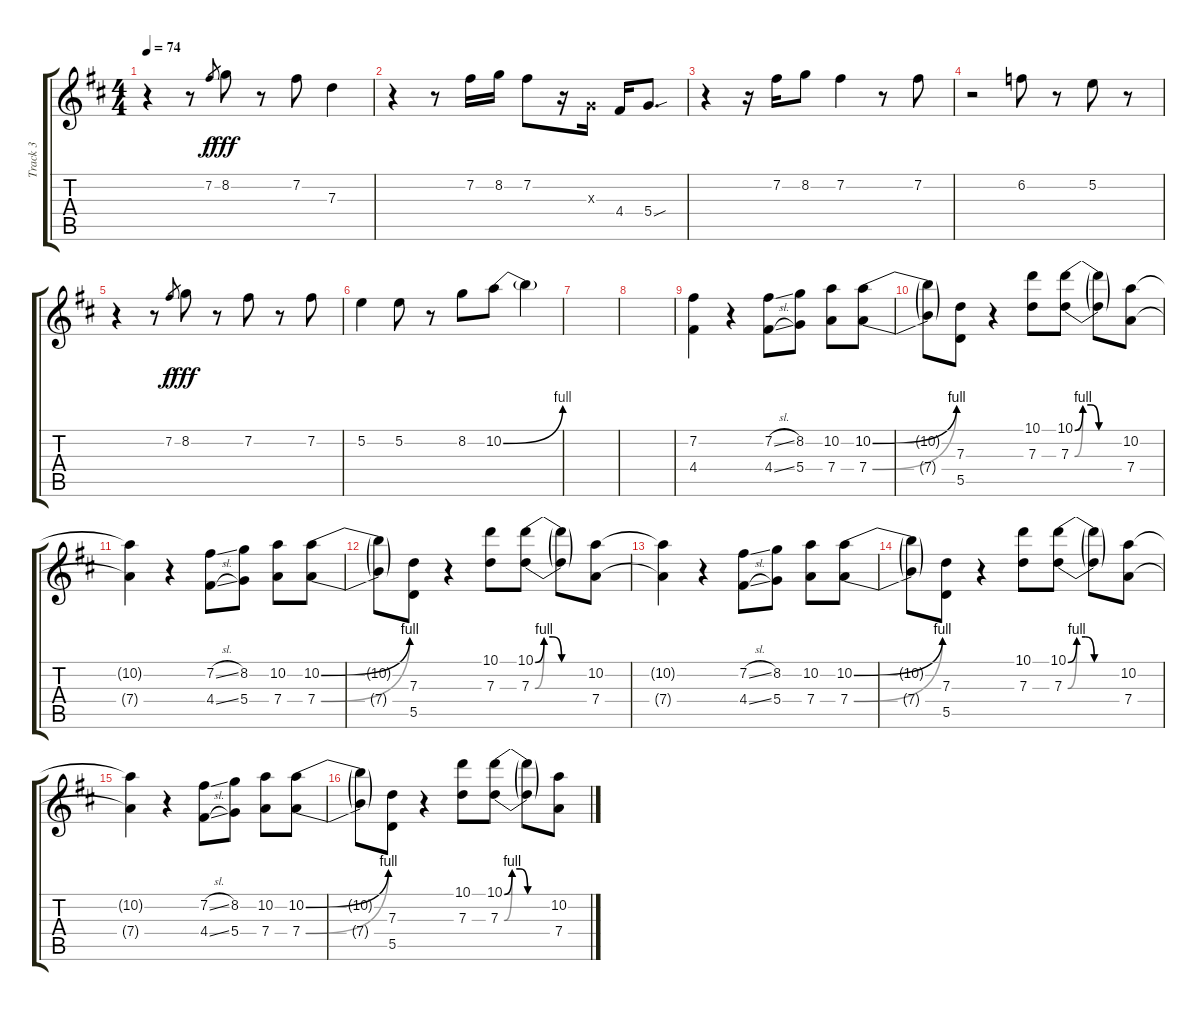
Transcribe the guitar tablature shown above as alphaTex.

\track ("Track 3" "Track 3") {instrument distortionguitar}
\staff {score tabs}
\tuning (E4 B3 G3 D3 A2 E2) {hide}
\ts (4 4)
\tempo 74
\clef g2
\ks d
r.4{dy fff} r.8 7.2.8{gr dy f} 8.2.8{dy fff} r.8 7.2.8 7.3.4 |
r.4 r.8 7.2.16 8.2.16 7.2.8 r.16 0.3{x}.16 4.4.16 5.4{sou}.8{d} |
r.4 r.16 7.2.16 8.2.8 7.2.4 r.8 7.2.8 |
r.2 6.2.8 r.8 5.2.8 r.8 |
r.4 r.8 7.2.8{gr dy f} 8.2.8{dy fff} r.8 7.2.8 r.8 7.2.8 |
5.2.4 5.2.8 r.8 8.2.8 10.2{be (bend 0 0 60 4)}.8 10.2{t}.4 |
|
|
(7.2 4.4).4 r.4 (7.2{sl} 4.4{sl}).8 (8.2 5.4).8 (10.2 7.4).8 (10.2{be (bend 0 0 60 4)} 7.4{be (bend 0 0 60 4)}).8 |
(10.2{t} 7.4{t}).8 (7.3 5.5).8 r.4 (10.1 7.3).8 (10.1{be (custom 0 0 10 4 20 4 30 0 60 0)} 7.3{be (custom 0 0 10 4 20 4 30 0 60 0)}).8 (10.1{t} 7.3{t}).8 (10.2 7.4).8 |
(10.2{t} 7.4{t}).4 r.4 (7.2{sl} 4.4{sl}).8 (8.2 5.4).8 (10.2 7.4).8 (10.2{be (bend 0 0 60 4)} 7.4{be (bend 0 0 60 4)}).8 |
(10.2{t} 7.4{t}).8 (7.3 5.5).8 r.4 (10.1 7.3).8 (10.1{be (custom 0 0 10 4 20 4 30 0 60 0)} 7.3{be (custom 0 0 10 4 20 4 30 0 60 0)}).8 (10.1{t} 7.3{t}).8 (10.2 7.4).8 |
(10.2{t} 7.4{t}).4 r.4 (7.2{sl} 4.4{sl}).8 (8.2 5.4).8 (10.2 7.4).8 (10.2{be (bend 0 0 60 4)} 7.4{be (bend 0 0 60 4)}).8 |
(10.2{t} 7.4{t}).8 (7.3 5.5).8 r.4 (10.1 7.3).8 (10.1{be (custom 0 0 10 4 20 4 30 0 60 0)} 7.3{be (custom 0 0 10 4 20 4 30 0 60 0)}).8 (10.1{t} 7.3{t}).8 (10.2 7.4).8 |
(10.2{t} 7.4{t}).4 r.4 (7.2{sl} 4.4{sl}).8 (8.2 5.4).8 (10.2 7.4).8 (10.2{be (bend 0 0 60 4)} 7.4{be (bend 0 0 60 4)}).8 |
(10.2{t} 7.4{t}).8 (7.3 5.5).8 r.4 (10.1 7.3).8 (10.1{be (custom 0 0 10 4 20 4 30 0 60 0)} 7.3{be (custom 0 0 10 4 20 4 30 0 60 0)}).8 (10.1{t} 7.3{t}).8 (10.2 7.4).8
